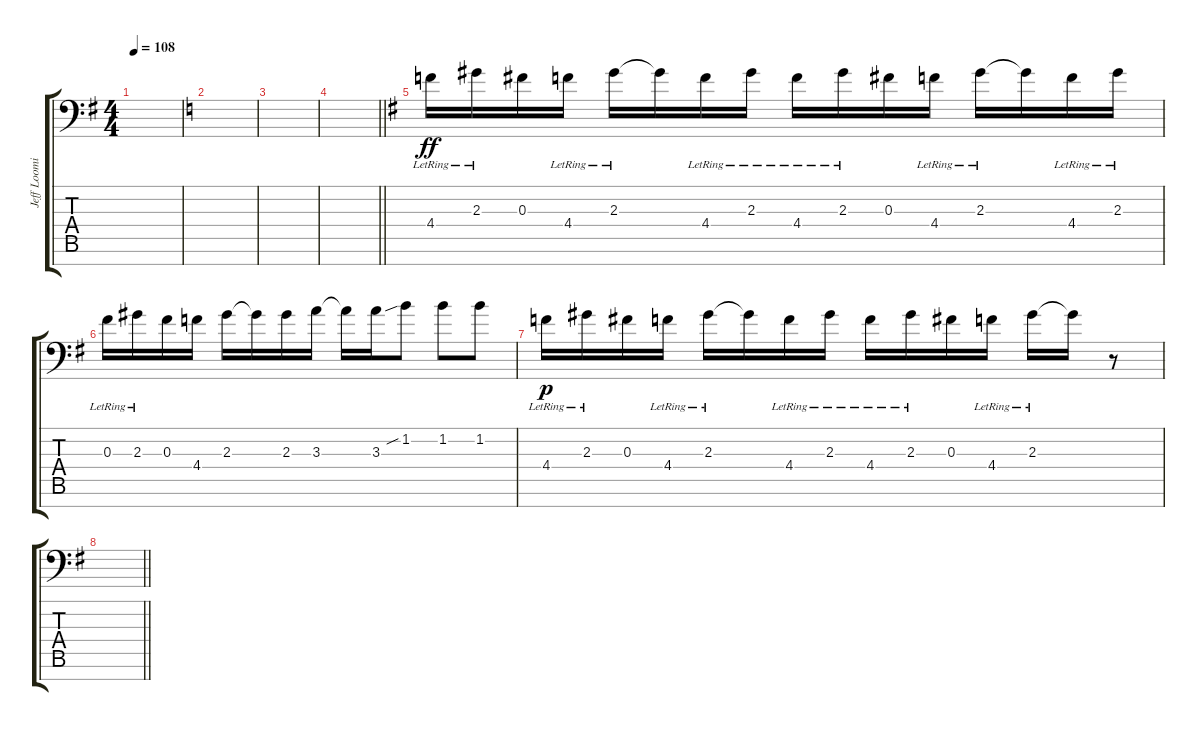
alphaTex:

\track ("Jeff Loomis Clean" "Jeff Loomi") {instrument electricguitarclean}
\staff {score tabs}
\tuning (Eb4 Bb3 Gb3 Db3 Ab2 Eb2 Bb1) {hide}
\ts (4 4)
\tempo 108
\clef f4
\ks g
|
\ks c
|
|
\barLineRight lightlight
|
\ks g
4.4{lr}.16{dy ff} 2.3{lr}.16 0.3.16 4.4{lr}.16 2.3{lr}.16 2.3{t}.16 4.4{lr}.16 2.3{lr}.16 4.4{lr}.16 2.3{lr}.16 0.3.16 4.4{lr}.16 2.3{lr}.16 2.3{t}.16 4.4{lr}.16 2.3{lr}.16 |
0.3{lr}.16 2.3{lr}.16 0.3.16 4.4.16 2.3.16 2.3{t}.16 2.3.16 3.3.16 3.3{t}.16 3.3.16 1.2{sib}.8 1.2.8 1.2.8 |
4.4{lr}.16{dy p} 2.3{lr}.16 0.3.16 4.4{lr}.16 2.3{lr}.16 2.3{t}.16 4.4{lr}.16 2.3{lr}.16 4.4{lr}.16 2.3{lr}.16 0.3.16 4.4{lr}.16 2.3{lr}.16 2.3{t}.16 r.8 |
\barLineRight lightlight
